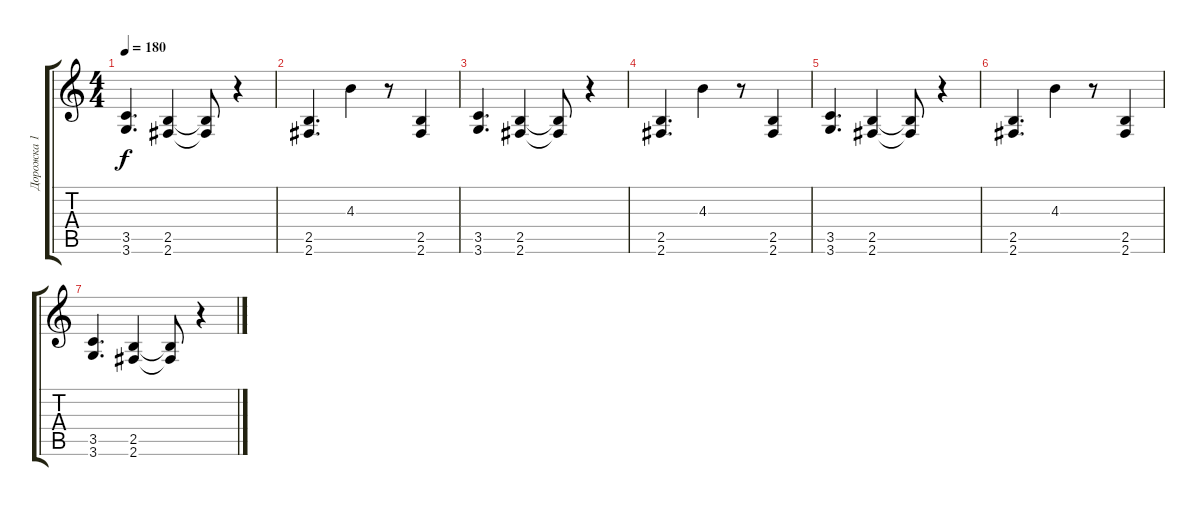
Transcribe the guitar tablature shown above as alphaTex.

\track ("Дорожка 1" "Дорожка 1") {instrument distortionguitar}
\staff {score tabs}
\tuning (E4 B3 G3 D3 A2 E2) {hide}
\ts (4 4)
\tempo 180
\clef g2
\ks c
(3.5 3.6).4{d dy f} (2.5 2.6).4 (2.5{t} 2.6{t}).8 r.4 |
(2.5 2.6).4{d} 4.3.4 r.8 (2.5 2.6).4 |
(3.5 3.6).4{d} (2.5 2.6).4 (2.5{t} 2.6{t}).8 r.4 |
(2.5 2.6).4{d} 4.3.4 r.8 (2.5 2.6).4 |
(3.5 3.6).4{d} (2.5 2.6).4 (2.5{t} 2.6{t}).8 r.4 |
(2.5 2.6).4{d} 4.3.4 r.8 (2.5 2.6).4 |
(3.5 3.6).4{d} (2.5 2.6).4 (2.5{t} 2.6{t}).8 r.4
